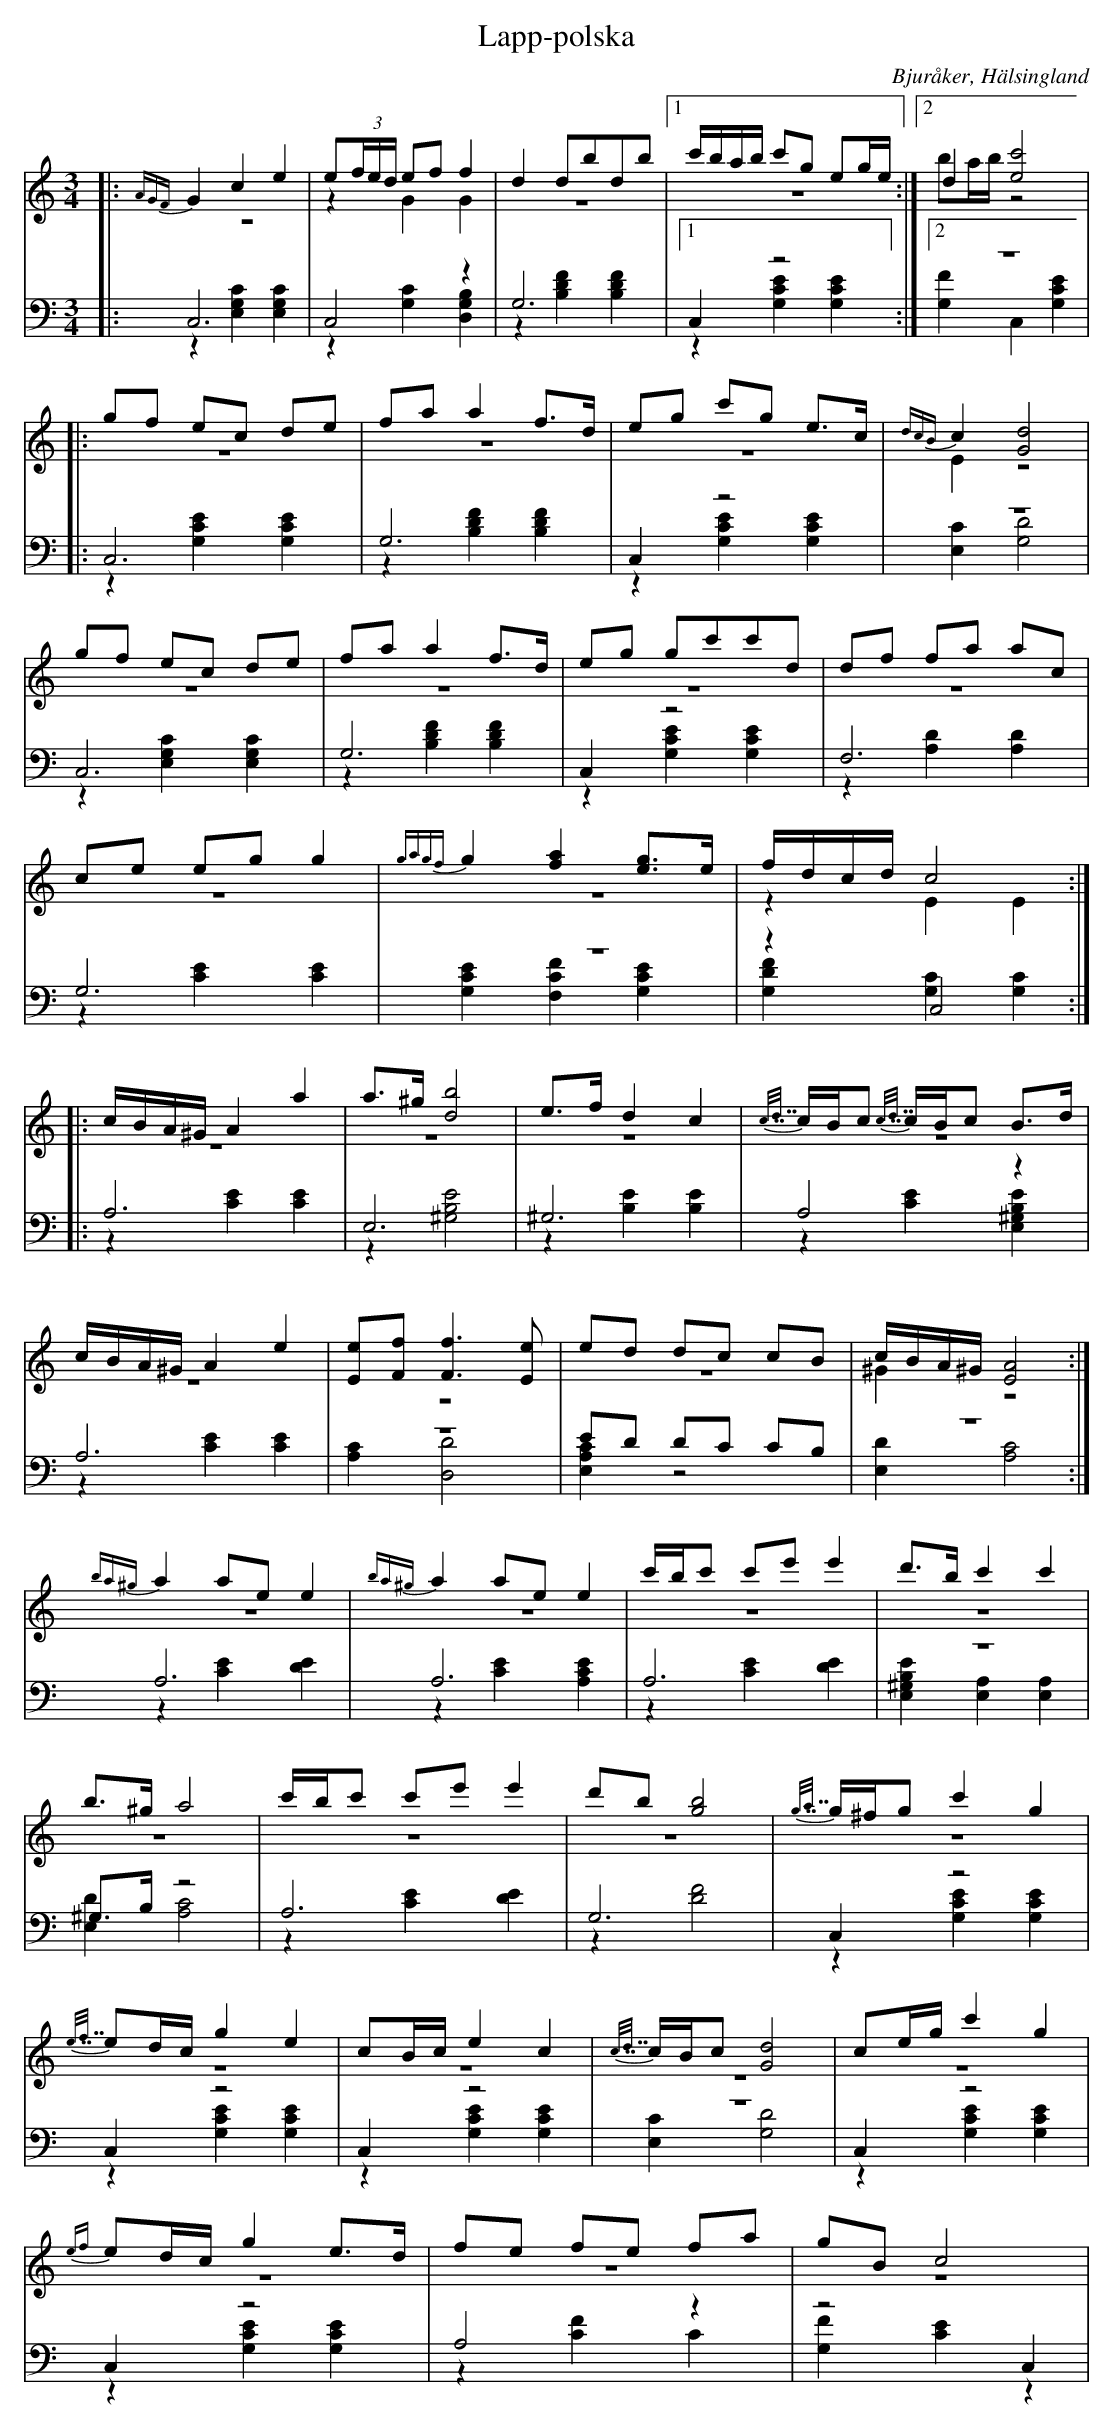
X:1
T: Lapp-polska
O: Bjuråker, Hälsingland
M: 3/4
L: 1/8
K: C
V:1
V:2 merge
V:3
V:4 merge
V:1
|:{A8/5G6/5F}G2 c2 e2|e(3f/e/d/ ef f2|d2 dbdb|1 c'/b/a/b/ c'g eg/e/:|2 d2 [e4c'4]|
|:gf ec de|fa a2 f>d|eg c'g e>c|{d8/5c8/5B8/5}c2 [G4d4]|
gf ec de|fa a2 f>d|eg gc'c'd|df fa ac|
ce eg g2|{g8/5a8/5g8/5f8/5}g2 [f2a2] [eg]>e|f/d/c/d/  c4:|
|:c/B/A/^G/ A2 a2|a>^g [d4b4]|e>f d2 c2|{c7/8d7/8}c/B/c {c7/8d7/8}c/B/c B>d|
c/B/A/^G/ A2 e2|[Ee][Ff] [F3f3] [Ee] |ed dc cB|c/B/A/^G/ [E4A4]:|
{ba^g}a2 ae e2|{ba^g}a2 ae e2|c'/b/c' c'e' e'2  |d'>b c'2 c'2|
 b>^g a4|c'/b/c' c'e' e'2|d'b [g4b4]|{g7/8a7/8}g/^f/g c'2 g2|
{e7/8f7/8}ed/c/ g2 e2|cB/c/ e2 c2|{c7/8d7/8}c/B/c [G4d4]|ce/g/ c'2 g2|
{ef}ed/c/ g2 e>d|fe fe fa|gB c4|
V:2
|:z6|z2 G2 G2|z6|1 z6:|2 ba/b/ z4|
|:z6|z6|z6|E2 z4|
 z6|z6|z6|z6|
z6|z6|z2 E2 E2:|
|:z6|z6|z6|z6|
 z6|z6|z6|^G2 z4:|
|z6|z6|z6|z6|
 z6|z6|z6|z6|
z6|z6|z6|z6|
z6|z6|z6|
V:3  clef=bass
|:C,6|C,4 z2|G,6|1 C,2 z4:|2 z6|
|:C,6|G,6|C,2 z4|z6|
C,6|G,6|C,2 z4|F,6|
G,6|z6|z2 C,4:|
|:A,6|E,6|^G,6|A,4 z2|
A,6|z6|ED DC CB,|z6:|
A,6|A,6|A,6|z6|
 ^G,>B, z4|A,6|G,6|C,2 z4|
C,2 z4|C,2 z4|z6|C,2 z4|
C,2 z4|A,4 z2|z4 C,2|
V:4  clef=bass
|:z2 [E,2G,2C2] [E,2G,2C2]|z2 [G,2C2] [D,2G,2B,2]|z2 [B,2D2F2] [B,2D2F2]|1 z2 [G,2C2E2] [G,2C2E2]:|2 [G,2F2] C,2 [G,2C2E2]|
|:z2 [G,2C2E2] [G,2C2E2]|z2 [B,2D2F2] [B,2D2F2]|z2 [G,2C2E2] [G,2C2E2]|[E,2C2] [G,4D4]|
z2 [E,2G,2C2] [E,2G,2C2]|z2 [B,2D2F2] [B,2D2F2]|z2 [G,2C2E2] [G,2C2E2]|z2 [A,2D2] [A,2D2]|
z2 [C2E2] [C2E2]|[G,2C2E2] [F,2C2F2] [G,2C2E2] |[G,2D2F2] [G,2C2] [G,2C2]:|
|:z2 [C2E2] [C2E2]|z2 [^G,4B,4E4]|z2 [B,2E2] [B,2E2]|z2 [C2E2] [E,2^G,2B,2E2]|
z2 [C2E2] [C2E2]|[A,2C2] [D,4D4]|[E,2A,2C2] z4|[E,2D2] [A,4C4]:|
z2 [C2E2] [D2E2]|z2 [C2E2] [A,2C2E2]|z2 [C2E2] [D2E2]|[E,2^G,2B,2E2] [A,2E,2] [A,2E,2]|
 [E,2D2] [A,4C4]|z2 [C2E2] [D2E2]|z2 [D4F4]|z2 [G,2C2E2] [G,2C2E2]|
z2 [G,2C2E2] [G,2C2E2]|z2 [G,2C2E2] [G,2C2E2]|[E,2C2] [G,4D4]|z2 [G,2C2E2] [G,2C2E2]|
z2 [G,2C2E2] [G,2C2E2]|z2 [C2F2] C2|[G,2F2] [C2E2] z2|
